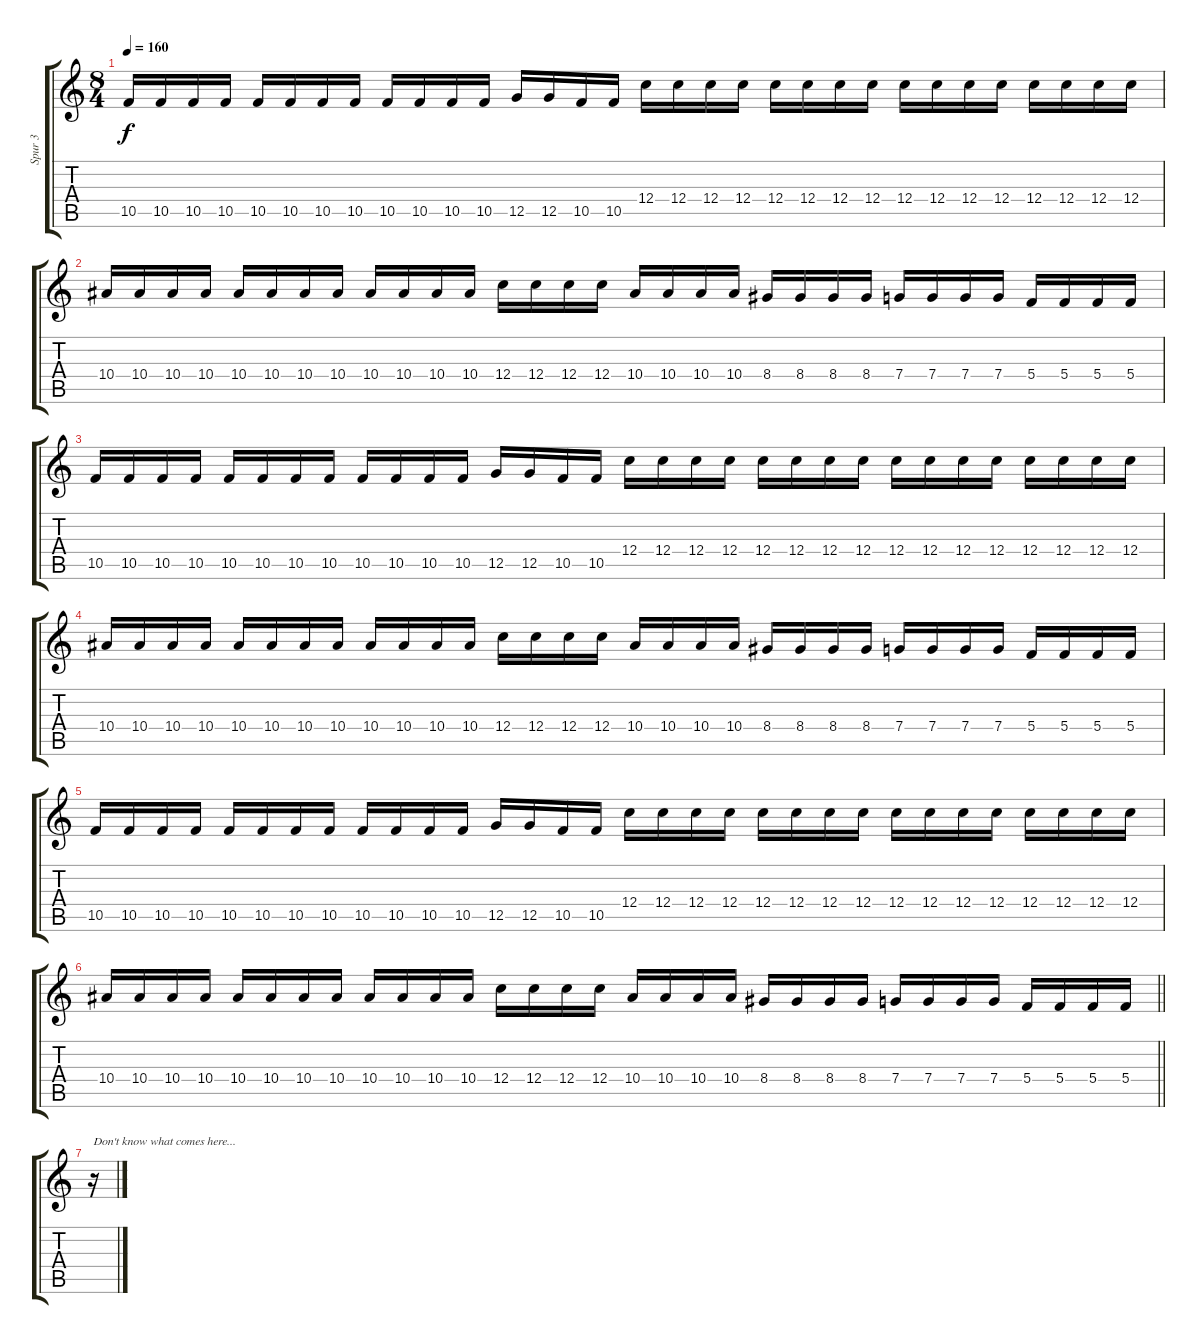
\track ("Spur 3" "Spur 3") {instrument distortionguitar}
\staff {score tabs}
\tuning (D4 A3 F3 C3 G2 C2) {hide}
\ts (8 4)
\tempo 160
\clef g2
\ks c
10.5.16{dy f} 10.5.16 10.5.16 10.5.16 10.5.16 10.5.16 10.5.16 10.5.16 10.5.16 10.5.16 10.5.16 10.5.16 12.5.16 12.5.16 10.5.16 10.5.16 12.4.16 12.4.16 12.4.16 12.4.16 12.4.16 12.4.16 12.4.16 12.4.16 12.4.16 12.4.16 12.4.16 12.4.16 12.4.16 12.4.16 12.4.16 12.4.16 |
10.4.16 10.4.16 10.4.16 10.4.16 10.4.16 10.4.16 10.4.16 10.4.16 10.4.16 10.4.16 10.4.16 10.4.16 12.4.16 12.4.16 12.4.16 12.4.16 10.4.16 10.4.16 10.4.16 10.4.16 8.4.16 8.4.16 8.4.16 8.4.16 7.4.16 7.4.16 7.4.16 7.4.16 5.4.16 5.4.16 5.4.16 5.4.16 |
10.5.16 10.5.16 10.5.16 10.5.16 10.5.16 10.5.16 10.5.16 10.5.16 10.5.16 10.5.16 10.5.16 10.5.16 12.5.16 12.5.16 10.5.16 10.5.16 12.4.16 12.4.16 12.4.16 12.4.16 12.4.16 12.4.16 12.4.16 12.4.16 12.4.16 12.4.16 12.4.16 12.4.16 12.4.16 12.4.16 12.4.16 12.4.16 |
10.4.16 10.4.16 10.4.16 10.4.16 10.4.16 10.4.16 10.4.16 10.4.16 10.4.16 10.4.16 10.4.16 10.4.16 12.4.16 12.4.16 12.4.16 12.4.16 10.4.16 10.4.16 10.4.16 10.4.16 8.4.16 8.4.16 8.4.16 8.4.16 7.4.16 7.4.16 7.4.16 7.4.16 5.4.16 5.4.16 5.4.16 5.4.16 |
10.5.16 10.5.16 10.5.16 10.5.16 10.5.16 10.5.16 10.5.16 10.5.16 10.5.16 10.5.16 10.5.16 10.5.16 12.5.16 12.5.16 10.5.16 10.5.16 12.4.16 12.4.16 12.4.16 12.4.16 12.4.16 12.4.16 12.4.16 12.4.16 12.4.16 12.4.16 12.4.16 12.4.16 12.4.16 12.4.16 12.4.16 12.4.16 |
\barLineRight lightlight
10.4.16 10.4.16 10.4.16 10.4.16 10.4.16 10.4.16 10.4.16 10.4.16 10.4.16 10.4.16 10.4.16 10.4.16 12.4.16 12.4.16 12.4.16 12.4.16 10.4.16 10.4.16 10.4.16 10.4.16 8.4.16 8.4.16 8.4.16 8.4.16 7.4.16 7.4.16 7.4.16 7.4.16 5.4.16 5.4.16 5.4.16 5.4.16 |
r.16{txt "Don't know what comes here..."}
